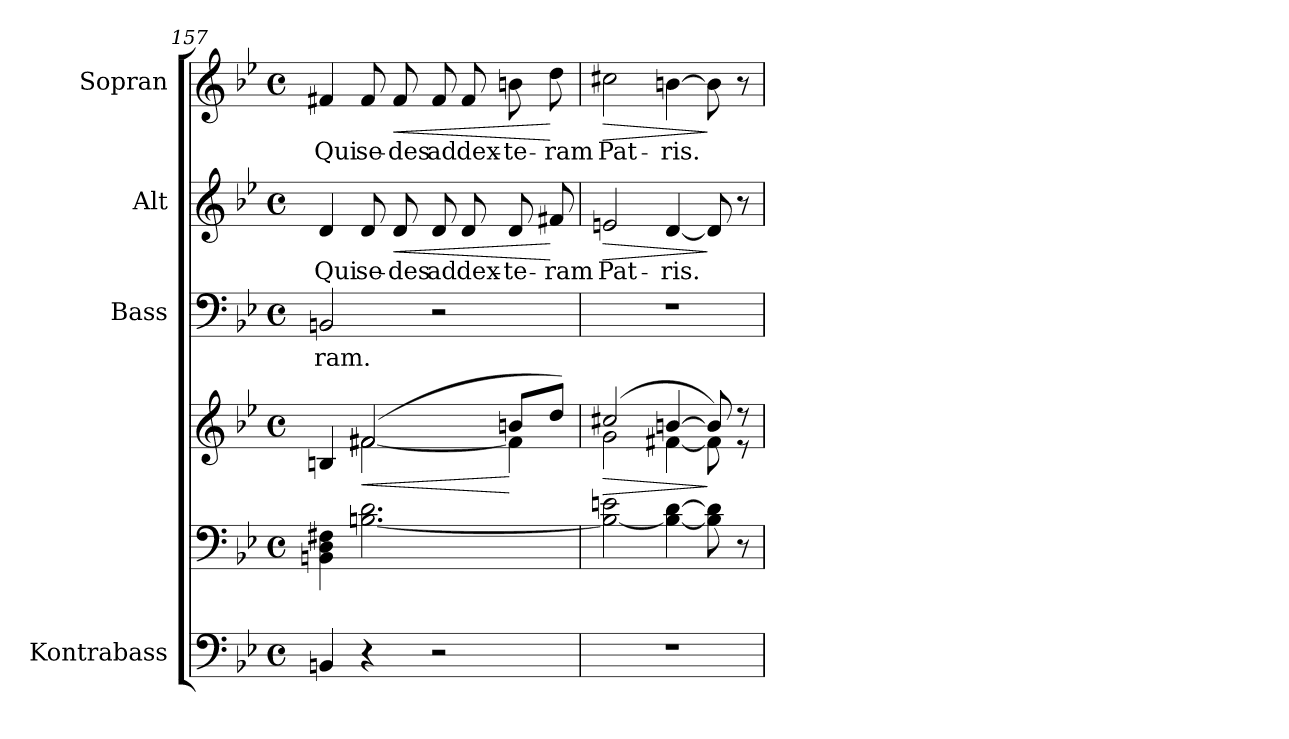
**kern	**kern	**kern	**dynam	**kern	**text	**kern	**text	**dynam	**kern	**text	**dynam
*part5	*part4	*part4	*part4	*part3	*part3	*part2	*part2	*part2	*part1	*part1	*part1
*staff6	*staff5	*staff4	*staff4/5	*staff3	*staff3	*staff2	*staff2	*staff2	*staff1	*staff1	*staff1
*I"Kontrabass	*	*	*	*I"Bass	*	*I"Alt	*	*	*I"Sopran	*	*
*I'Kb.	*	*	*	*I'B.	*	*I'A.	*	*	*I'S.	*	*
*clefF4	*clefF4	*clefG2	*	*clefF4	*	*clefG2	*	*	*clefG2	*	*
*ITrd7c12	*	*	*	*	*	*	*	*	*	*	*
*k[b-e-]	*k[b-e-]	*k[b-e-]	*	*k[b-e-]	*	*k[b-e-]	*	*	*k[b-e-]	*	*
*B-:	*B-:	*B-:	*	*B-:	*	*B-:	*	*	*B-:	*	*
*M4/4	*M4/4	*M4/4	*	*M4/4	*	*M4/4	*	*	*M4/4	*	*
*met(c)	*met(c)	*met(c)	*	*met(c)	*	*met(c)	*	*	*met(c)	*	*
=157	=157	=157	=157	=157	=157	=157	=157	=157	=157	=157	=157
*	*	*^	*	*	*	*	*	*	*	*	*
!	!	!	!	!	!	!LO:LY:b	!	!LO:LY:b	!	!	!LO:LY:b	!
4BBBn/	4BBn\ 4D\ 4F#X\	4Bn/	4ryy	.	2BBn/	-ram.	4d/	Qui	.	4f#X/	Qui	.
!	!	!	!	!LO:HP:b	!	!	!	!LO:LY:b	!	!	!LO:LY:b	!
4r	[<2.Bn\ 2.d\	(2f#X/	[<2f#\	<	.	.	8d/	se-	.	8f#/	se-	.
!	!	!	!	!	!	!	!	!LO:LY:b	!LO:HP:b	!	!LO:LY:b	!LO:HP:b
.	.	.	.	.	.	.	8d/	-des	<	8f#/	-des	<
!	!	!	!	!	!	!	!	!LO:LY:b	!	!	!LO:LY:b	!
2r	.	.	.	.	2r	.	8d/	ad	.	8f#/	ad	.
!	!	!	!	!	!	!	!	!LO:LY:b	!	!	!LO:LY:b	!
.	.	.	.	.	.	.	8d/	dex-	.	8f#/	dex-	.
!	!	!	!	!	!	!	!	!LO:LY:b	!	!	!LO:LY:b	!
.	.	8bn/L	4f#\]	[	.	.	8d/	-te-	.	8bn\	-te-	.
!	!	!	!	!	!	!	!	!LO:LY:b	!	!	!LO:LY:b	!
.	.	8dd/J)	.	.	.	.	8f#X/	-ram	[	8dd\	-ram	[
!!LO:LB:g=z
=158	=158	=158	=158	=158	=158	=158	=158	=158	=158	=158	=158	=158
!	!	!	!	!LO:HP:b	!	!	!	!LO:LY:b	!LO:HP:b	!	!LO:LY:b	!LO:HP:b
1r	2B\_ 2en\	(2cc#X/	2g\	>	1r	.	2en/	Pat-	>	2cc#X\	Pat-	>
!	!	!	!	!	!	!	!	!LO:LY:b	!	!	!LO:LY:b	!
.	4B\_ [4d\	[>4bn/	[<4f#X\	.	.	.	[4d/	-ris.	.	[4bn\	-ris.	.
.	8B\] 8d\]	8b/])	8f#\]	]	.	.	8d/]	.	]	8b\]	.	]
.	8r	8r	8r	.	.	.	8r	.	.	8r	.	.
*	*	*v	*v	*	*	*	*	*	*	*	*	*
=	=	=	=	=	=	=	=	=	=	=	=
*-	*-	*-	*-	*-	*-	*-	*-	*-	*-	*-	*-
